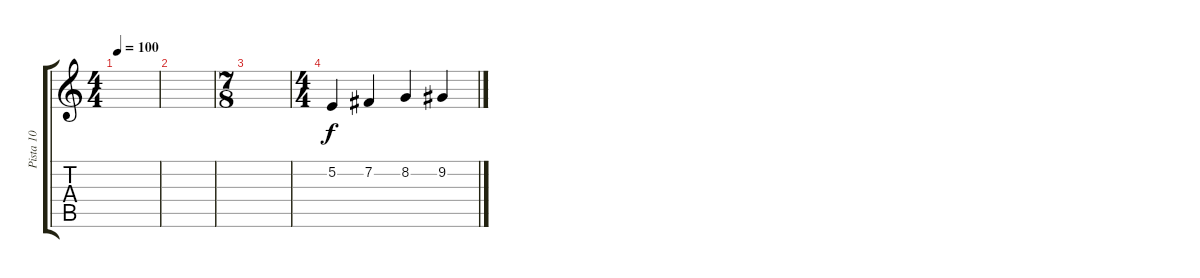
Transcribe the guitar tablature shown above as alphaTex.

\track ("Pista 10" "Pista 10") {instrument koto}
\staff {score tabs}
\tuning (E4 B3 G3 D3 A2 E2) {hide}
\ts (4 4)
\tempo 100
\clef g2
\ks c
|
|
\ts (7 8)
|
\ts (4 4)
5.2.4 7.2.4 8.2.4 9.2.4
